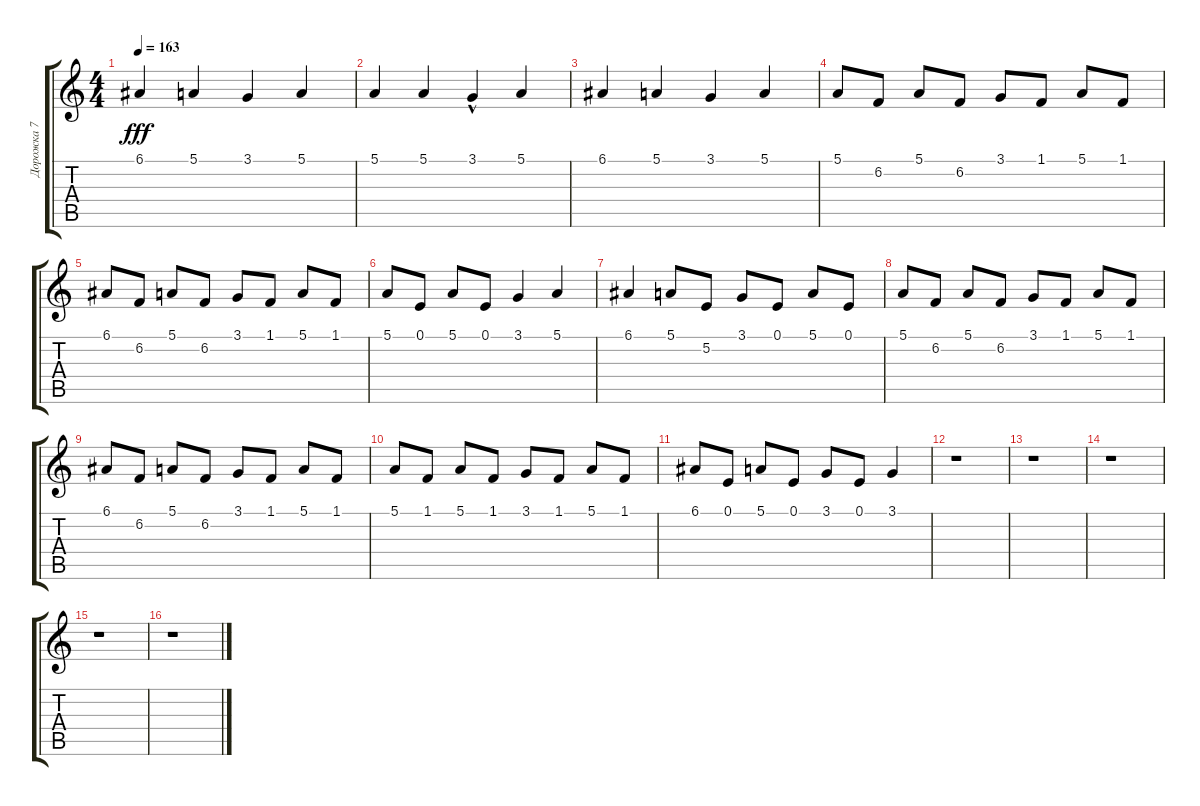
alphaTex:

\track ("Дорожка 7" "Дорожка 7") {instrument vibraphone}
\staff {score tabs}
\tuning (E4 B3 G3 D3 A2 E2) {hide}
\ts (4 4)
\tempo 163
\clef g2
\ks c
6.1.4{dy fff} 5.1.4 3.1.4 5.1.4 |
5.1.4 5.1.4 3.1{hac}.4 5.1.4 |
6.1.4 5.1.4 3.1.4 5.1.4 |
5.1.8 6.2.8 5.1.8 6.2.8 3.1.8 1.1.8 5.1.8 1.1.8 |
6.1.8 6.2.8 5.1.8 6.2.8 3.1.8 1.1.8 5.1.8 1.1.8 |
5.1.8 0.1.8 5.1.8 0.1.8 3.1.4 5.1.4 |
6.1.4 5.1.8 5.2.8 3.1.8 0.1.8 5.1.8 0.1.8 |
5.1.8 6.2.8 5.1.8 6.2.8 3.1.8 1.1.8 5.1.8 1.1.8 |
6.1.8 6.2.8 5.1.8 6.2.8 3.1.8 1.1.8 5.1.8 1.1.8 |
5.1.8 1.1.8 5.1.8 1.1.8 3.1.8 1.1.8 5.1.8 1.1.8 |
6.1.8 0.1.8 5.1.8 0.1.8 3.1.8 0.1.8 3.1.4 |
r.1 |
r.1 |
r.1 |
r.1 |
r.1
